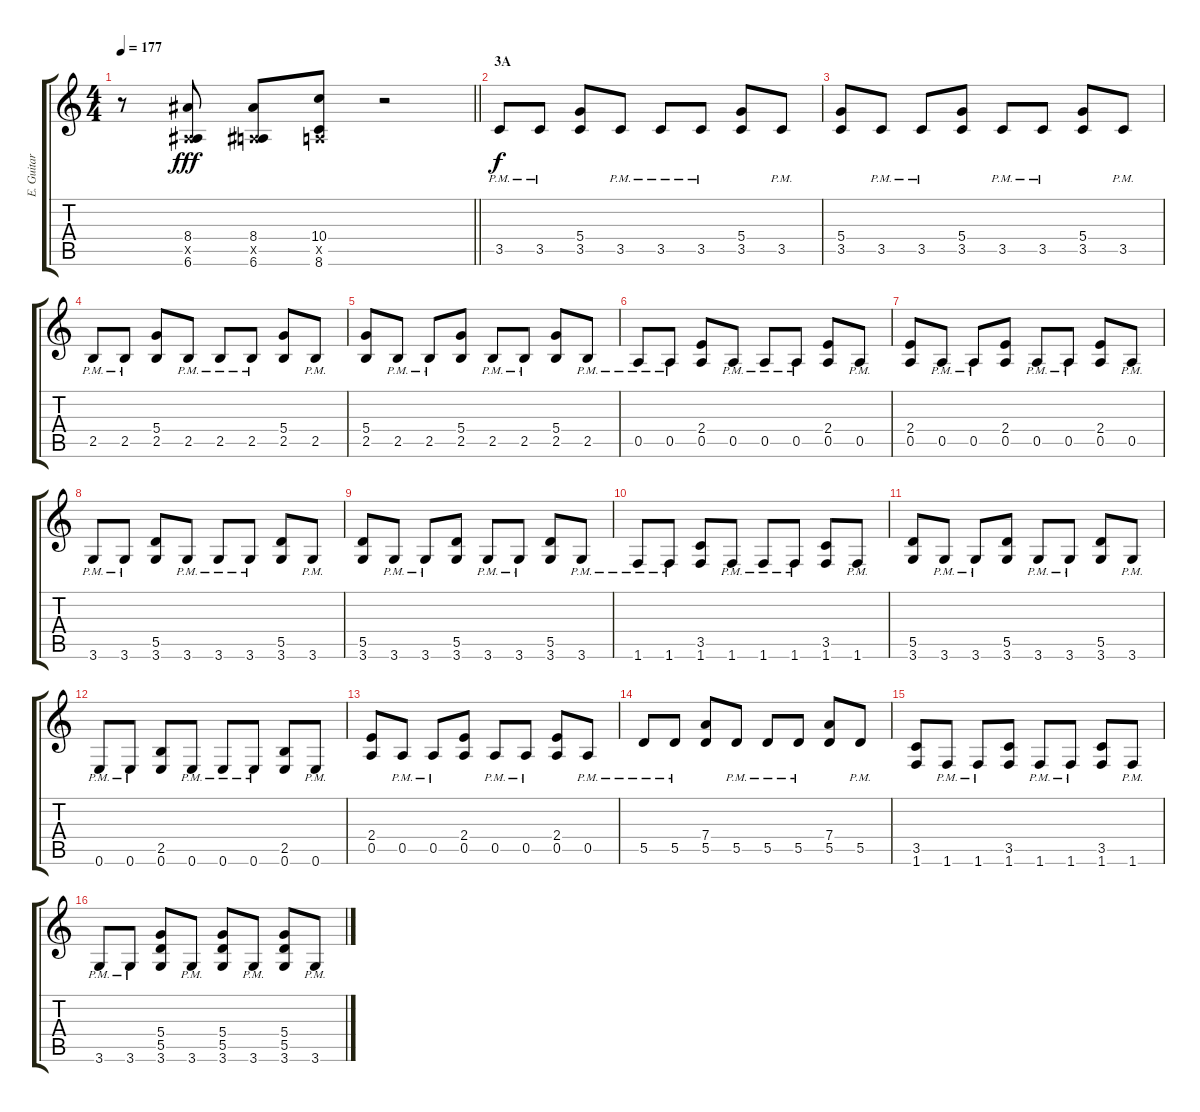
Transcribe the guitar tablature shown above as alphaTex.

\track ("E. Guitar I" "E. Guitar ") {instrument overdrivenguitar}
\staff {score tabs}
\tuning (E4 B3 G3 D3 A2 E2) {hide}
\ts (4 4)
\tempo 177
\clef g2
\barLineRight lightlight
\ks c
r.8{dy fff} (8.4 0.5{x} 6.6).8 (8.4 0.5{x} 6.6).8 (10.4 0.5{x} 8.6).8 r.2 |
\section ("" "3A")
3.5{pm}.8{dy f} 3.5{pm}.8 (5.4 3.5).8 3.5{pm}.8 3.5{pm}.8 3.5{pm}.8 (5.4 3.5).8 3.5{pm}.8 |
(5.4 3.5).8 3.5{pm}.8 3.5{pm}.8 (5.4 3.5).8 3.5{pm}.8 3.5{pm}.8 (5.4 3.5).8 3.5{pm}.8 |
2.5{pm}.8 2.5{pm}.8 (5.4 2.5).8 2.5{pm}.8 2.5{pm}.8 2.5{pm}.8 (5.4 2.5).8 2.5{pm}.8 |
(5.4 2.5).8 2.5{pm}.8 2.5{pm}.8 (5.4 2.5).8 2.5{pm}.8 2.5{pm}.8 (5.4 2.5).8 2.5{pm}.8 |
0.5{pm}.8 0.5{pm}.8 (2.4 0.5).8 0.5{pm}.8 0.5{pm}.8 0.5{pm}.8 (2.4 0.5).8 0.5{pm}.8 |
(2.4 0.5).8 0.5{pm}.8 0.5{pm}.8 (2.4 0.5).8 0.5{pm}.8 0.5{pm}.8 (2.4 0.5).8 0.5{pm}.8 |
3.6{pm}.8 3.6{pm}.8 (5.5 3.6).8 3.6{pm}.8 3.6{pm}.8 3.6{pm}.8 (5.5 3.6).8 3.6{pm}.8 |
(5.5 3.6).8 3.6{pm}.8 3.6{pm}.8 (5.5 3.6).8 3.6{pm}.8 3.6{pm}.8 (5.5 3.6).8 3.6{pm}.8 |
1.6{pm}.8 1.6{pm}.8 (3.5 1.6).8 1.6{pm}.8 1.6{pm}.8 1.6{pm}.8 (3.5 1.6).8 1.6{pm}.8 |
(5.5 3.6).8 3.6{pm}.8 3.6{pm}.8 (5.5 3.6).8 3.6{pm}.8 3.6{pm}.8 (5.5 3.6).8 3.6{pm}.8 |
0.6{pm}.8 0.6{pm}.8 (2.5 0.6).8 0.6{pm}.8 0.6{pm}.8 0.6{pm}.8 (2.5 0.6).8 0.6{pm}.8 |
(2.4 0.5).8 0.5{pm}.8 0.5{pm}.8 (2.4 0.5).8 0.5{pm}.8 0.5{pm}.8 (2.4 0.5).8 0.5{pm}.8 |
5.5{pm}.8 5.5{pm}.8 (7.4 5.5).8 5.5{pm}.8 5.5{pm}.8 5.5{pm}.8 (7.4 5.5).8 5.5{pm}.8 |
(3.5 1.6).8 1.6{pm}.8 1.6{pm}.8 (3.5 1.6).8 1.6{pm}.8 1.6{pm}.8 (3.5 1.6).8 1.6{pm}.8 |
3.6{pm}.8 3.6{pm}.8 (5.4 5.5 3.6).8 3.6{pm}.8 (5.4 5.5 3.6).8 3.6{pm}.8 (5.4 5.5 3.6).8 3.6{pm}.8
